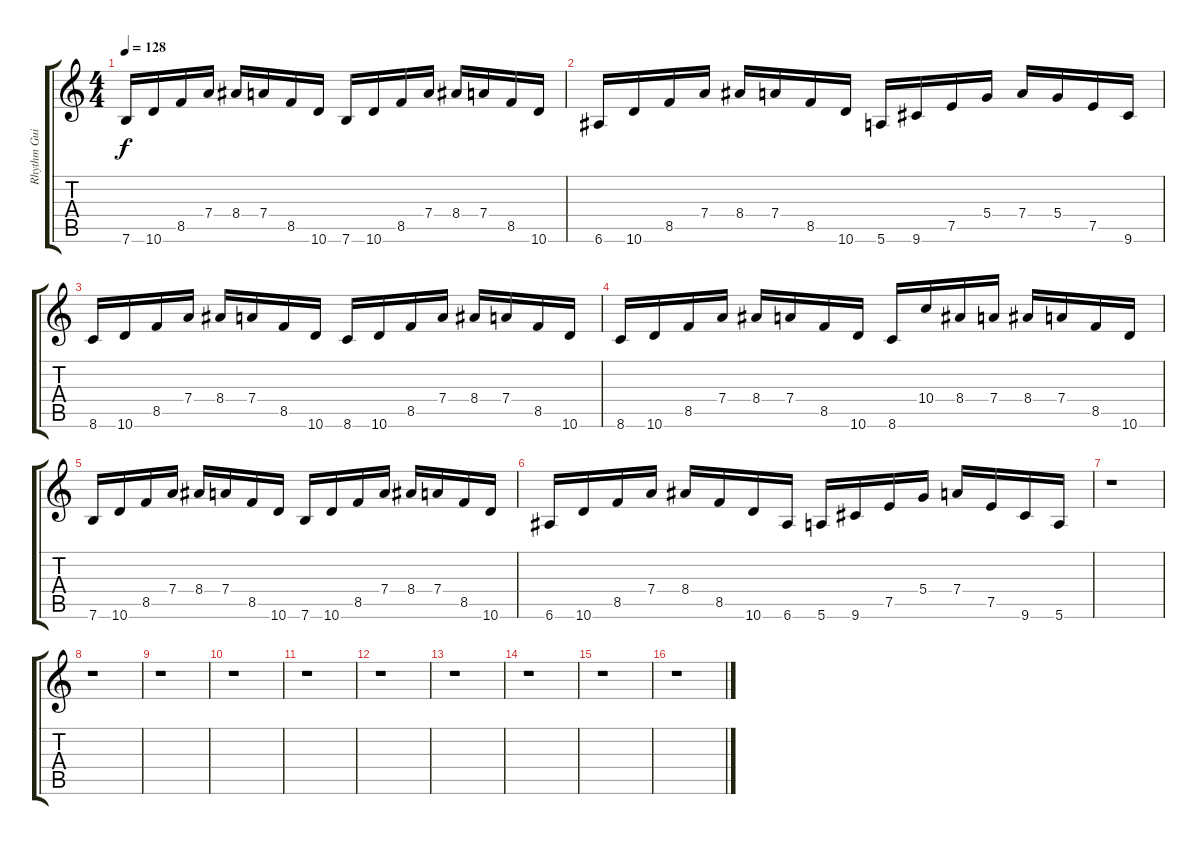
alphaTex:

\track ("Rhythm Guitar" "Rhythm Gui") {instrument overdrivenguitar}
\staff {score tabs}
\tuning (E4 B3 G3 D3 A2 E2) {hide}
\ts (4 4)
\tempo 128
\clef g2
\ks c
7.6.16{dy f} 10.6.16 8.5.16 7.4.16 8.4.16 7.4.16 8.5.16 10.6.16 7.6.16 10.6.16 8.5.16 7.4.16 8.4.16 7.4.16 8.5.16 10.6.16 |
6.6.16 10.6.16 8.5.16 7.4.16 8.4.16 7.4.16 8.5.16 10.6.16 5.6.16 9.6.16 7.5.16 5.4.16 7.4.16 5.4.16 7.5.16 9.6.16 |
8.6.16 10.6.16 8.5.16 7.4.16 8.4.16 7.4.16 8.5.16 10.6.16 8.6.16 10.6.16 8.5.16 7.4.16 8.4.16 7.4.16 8.5.16 10.6.16 |
8.6.16 10.6.16 8.5.16 7.4.16 8.4.16 7.4.16 8.5.16 10.6.16 8.6.16 10.4.16 8.4.16 7.4.16 8.4.16 7.4.16 8.5.16 10.6.16 |
7.6.16 10.6.16 8.5.16 7.4.16 8.4.16 7.4.16 8.5.16 10.6.16 7.6.16 10.6.16 8.5.16 7.4.16 8.4.16 7.4.16 8.5.16 10.6.16 |
6.6.16 10.6.16 8.5.16 7.4.16 8.4.16 8.5.16 10.6.16 6.6.16 5.6.16 9.6.16 7.5.16 5.4.16 7.4.16 7.5.16 9.6.16 5.6.16 |
r.1 |
r.1 |
r.1 |
r.1 |
r.1 |
r.1 |
r.1 |
r.1 |
r.1 |
r.1
